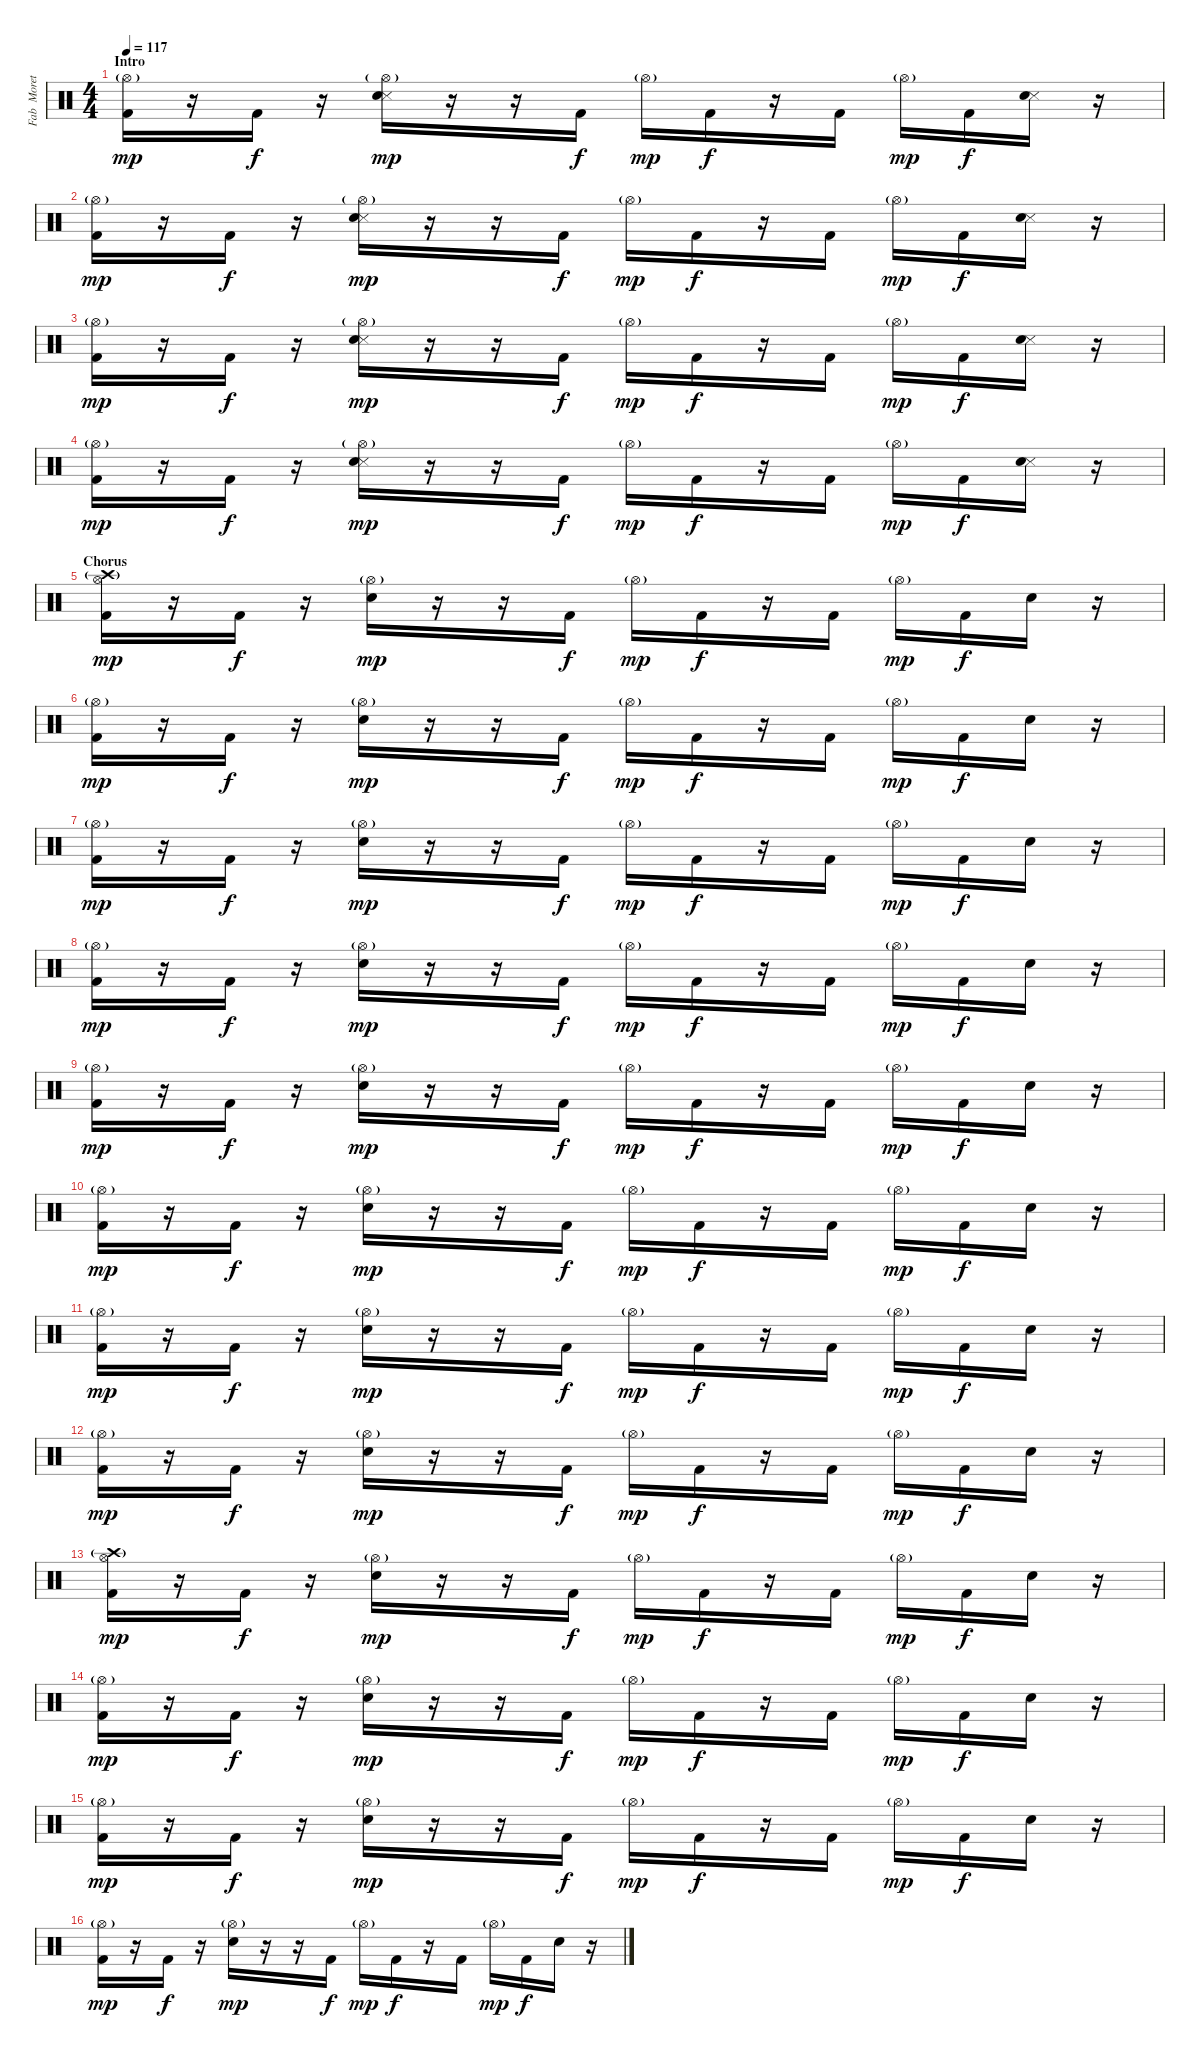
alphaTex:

\track ("Fab  Moretti - Drums" "Fab  Moret") {instrument percussion}
\staff {score}
\articulation defaults
\ts (4 4)
\section ("" "Intro")
\tempo 117
\clef neutral
\ks c
("Hi-Hat (open)"{g} "Kick (hit) 2").16{dy mp} r.16 "Kick (hit) 2".16{dy f} r.16 ("Hi-Hat (open)"{g} "Snare (side stick) 3" "Hand Clap (hit)").16{dy mp} r.16 r.16 "Kick (hit) 2".16{dy f} "Hi-Hat (open)"{g}.16{dy mp} "Kick (hit) 2".16{dy f} r.16 "Kick (hit) 2".16 "Hi-Hat (open)"{g}.16{dy mp} "Kick (hit) 2".16{dy f} ("Snare (side stick) 3" "Hand Clap (hit)").16 r.16 |
("Hi-Hat (open)"{g} "Kick (hit) 2").16{dy mp} r.16 "Kick (hit) 2".16{dy f} r.16 ("Hi-Hat (open)"{g} "Snare (side stick) 3" "Hand Clap (hit)").16{dy mp} r.16 r.16 "Kick (hit) 2".16{dy f} "Hi-Hat (open)"{g}.16{dy mp} "Kick (hit) 2".16{dy f} r.16 "Kick (hit) 2".16 "Hi-Hat (open)"{g}.16{dy mp} "Kick (hit) 2".16{dy f} ("Snare (side stick) 3" "Hand Clap (hit)").16 r.16 |
("Hi-Hat (open)"{g} "Kick (hit) 2").16{dy mp} r.16 "Kick (hit) 2".16{dy f} r.16 ("Hi-Hat (open)"{g} "Snare (side stick) 3" "Hand Clap (hit)").16{dy mp} r.16 r.16 "Kick (hit) 2".16{dy f} "Hi-Hat (open)"{g}.16{dy mp} "Kick (hit) 2".16{dy f} r.16 "Kick (hit) 2".16 "Hi-Hat (open)"{g}.16{dy mp} "Kick (hit) 2".16{dy f} ("Snare (side stick) 3" "Hand Clap (hit)").16 r.16 |
("Hi-Hat (open)"{g} "Kick (hit) 2").16{dy mp} r.16 "Kick (hit) 2".16{dy f} r.16 ("Hi-Hat (open)"{g} "Snare (side stick) 3" "Hand Clap (hit)").16{dy mp} r.16 r.16 "Kick (hit) 2".16{dy f} "Hi-Hat (open)"{g}.16{dy mp} "Kick (hit) 2".16{dy f} r.16 "Kick (hit) 2".16 "Hi-Hat (open)"{g}.16{dy mp} "Kick (hit) 2".16{dy f} ("Snare (side stick) 3" "Hand Clap (hit)").16 r.16 |
\section ("" "Chorus")
("Hi-Hat (open)" "Crash high (hit)"{g} "Kick (hit) 2").16{dy mp} r.16 "Kick (hit) 2".16{dy f} r.16 ("Hi-Hat (open)"{g} "Snare (hit) 2").16{dy mp} r.16 r.16 "Kick (hit) 2".16{dy f} "Hi-Hat (open)"{g}.16{dy mp} "Kick (hit) 2".16{dy f} r.16 "Kick (hit) 2".16 "Hi-Hat (open)"{g}.16{dy mp} "Kick (hit) 2".16{dy f} "Snare (hit) 2".16 r.16 |
("Hi-Hat (open)"{g} "Kick (hit) 2").16{dy mp} r.16 "Kick (hit) 2".16{dy f} r.16 ("Hi-Hat (open)"{g} "Snare (hit) 2").16{dy mp} r.16 r.16 "Kick (hit) 2".16{dy f} "Hi-Hat (open)"{g}.16{dy mp} "Kick (hit) 2".16{dy f} r.16 "Kick (hit) 2".16 "Hi-Hat (open)"{g}.16{dy mp} "Kick (hit) 2".16{dy f} "Snare (hit) 2".16 r.16 |
("Hi-Hat (open)"{g} "Kick (hit) 2").16{dy mp} r.16 "Kick (hit) 2".16{dy f} r.16 ("Hi-Hat (open)"{g} "Snare (hit) 2").16{dy mp} r.16 r.16 "Kick (hit) 2".16{dy f} "Hi-Hat (open)"{g}.16{dy mp} "Kick (hit) 2".16{dy f} r.16 "Kick (hit) 2".16 "Hi-Hat (open)"{g}.16{dy mp} "Kick (hit) 2".16{dy f} "Snare (hit) 2".16 r.16 |
("Hi-Hat (open)"{g} "Kick (hit) 2").16{dy mp} r.16 "Kick (hit) 2".16{dy f} r.16 ("Hi-Hat (open)"{g} "Snare (hit) 2").16{dy mp} r.16 r.16 "Kick (hit) 2".16{dy f} "Hi-Hat (open)"{g}.16{dy mp} "Kick (hit) 2".16{dy f} r.16 "Kick (hit) 2".16 "Hi-Hat (open)"{g}.16{dy mp} "Kick (hit) 2".16{dy f} "Snare (hit) 2".16 r.16 |
("Hi-Hat (open)"{g} "Kick (hit) 2").16{dy mp} r.16 "Kick (hit) 2".16{dy f} r.16 ("Hi-Hat (open)"{g} "Snare (hit) 2").16{dy mp} r.16 r.16 "Kick (hit) 2".16{dy f} "Hi-Hat (open)"{g}.16{dy mp} "Kick (hit) 2".16{dy f} r.16 "Kick (hit) 2".16 "Hi-Hat (open)"{g}.16{dy mp} "Kick (hit) 2".16{dy f} "Snare (hit) 2".16 r.16 |
("Hi-Hat (open)"{g} "Kick (hit) 2").16{dy mp} r.16 "Kick (hit) 2".16{dy f} r.16 ("Hi-Hat (open)"{g} "Snare (hit) 2").16{dy mp} r.16 r.16 "Kick (hit) 2".16{dy f} "Hi-Hat (open)"{g}.16{dy mp} "Kick (hit) 2".16{dy f} r.16 "Kick (hit) 2".16 "Hi-Hat (open)"{g}.16{dy mp} "Kick (hit) 2".16{dy f} "Snare (hit) 2".16 r.16 |
("Hi-Hat (open)"{g} "Kick (hit) 2").16{dy mp} r.16 "Kick (hit) 2".16{dy f} r.16 ("Hi-Hat (open)"{g} "Snare (hit) 2").16{dy mp} r.16 r.16 "Kick (hit) 2".16{dy f} "Hi-Hat (open)"{g}.16{dy mp} "Kick (hit) 2".16{dy f} r.16 "Kick (hit) 2".16 "Hi-Hat (open)"{g}.16{dy mp} "Kick (hit) 2".16{dy f} "Snare (hit) 2".16 r.16 |
("Hi-Hat (open)"{g} "Kick (hit) 2").16{dy mp} r.16 "Kick (hit) 2".16{dy f} r.16 ("Hi-Hat (open)"{g} "Snare (hit) 2").16{dy mp} r.16 r.16 "Kick (hit) 2".16{dy f} "Hi-Hat (open)"{g}.16{dy mp} "Kick (hit) 2".16{dy f} r.16 "Kick (hit) 2".16 "Hi-Hat (open)"{g}.16{dy mp} "Kick (hit) 2".16{dy f} "Snare (hit) 2".16 r.16 |
("Hi-Hat (open)" "Crash high (hit)"{g} "Kick (hit) 2").16{dy mp} r.16 "Kick (hit) 2".16{dy f} r.16 ("Hi-Hat (open)"{g} "Snare (hit) 2").16{dy mp} r.16 r.16 "Kick (hit) 2".16{dy f} "Hi-Hat (open)"{g}.16{dy mp} "Kick (hit) 2".16{dy f} r.16 "Kick (hit) 2".16 "Hi-Hat (open)"{g}.16{dy mp} "Kick (hit) 2".16{dy f} "Snare (hit) 2".16 r.16 |
("Hi-Hat (open)"{g} "Kick (hit) 2").16{dy mp} r.16 "Kick (hit) 2".16{dy f} r.16 ("Hi-Hat (open)"{g} "Snare (hit) 2").16{dy mp} r.16 r.16 "Kick (hit) 2".16{dy f} "Hi-Hat (open)"{g}.16{dy mp} "Kick (hit) 2".16{dy f} r.16 "Kick (hit) 2".16 "Hi-Hat (open)"{g}.16{dy mp} "Kick (hit) 2".16{dy f} "Snare (hit) 2".16 r.16 |
("Hi-Hat (open)"{g} "Kick (hit) 2").16{dy mp} r.16 "Kick (hit) 2".16{dy f} r.16 ("Hi-Hat (open)"{g} "Snare (hit) 2").16{dy mp} r.16 r.16 "Kick (hit) 2".16{dy f} "Hi-Hat (open)"{g}.16{dy mp} "Kick (hit) 2".16{dy f} r.16 "Kick (hit) 2".16 "Hi-Hat (open)"{g}.16{dy mp} "Kick (hit) 2".16{dy f} "Snare (hit) 2".16 r.16 |
("Hi-Hat (open)"{g} "Kick (hit) 2").16{dy mp} r.16 "Kick (hit) 2".16{dy f} r.16 ("Hi-Hat (open)"{g} "Snare (hit) 2").16{dy mp} r.16 r.16 "Kick (hit) 2".16{dy f} "Hi-Hat (open)"{g}.16{dy mp} "Kick (hit) 2".16{dy f} r.16 "Kick (hit) 2".16 "Hi-Hat (open)"{g}.16{dy mp} "Kick (hit) 2".16{dy f} "Snare (hit) 2".16 r.16
